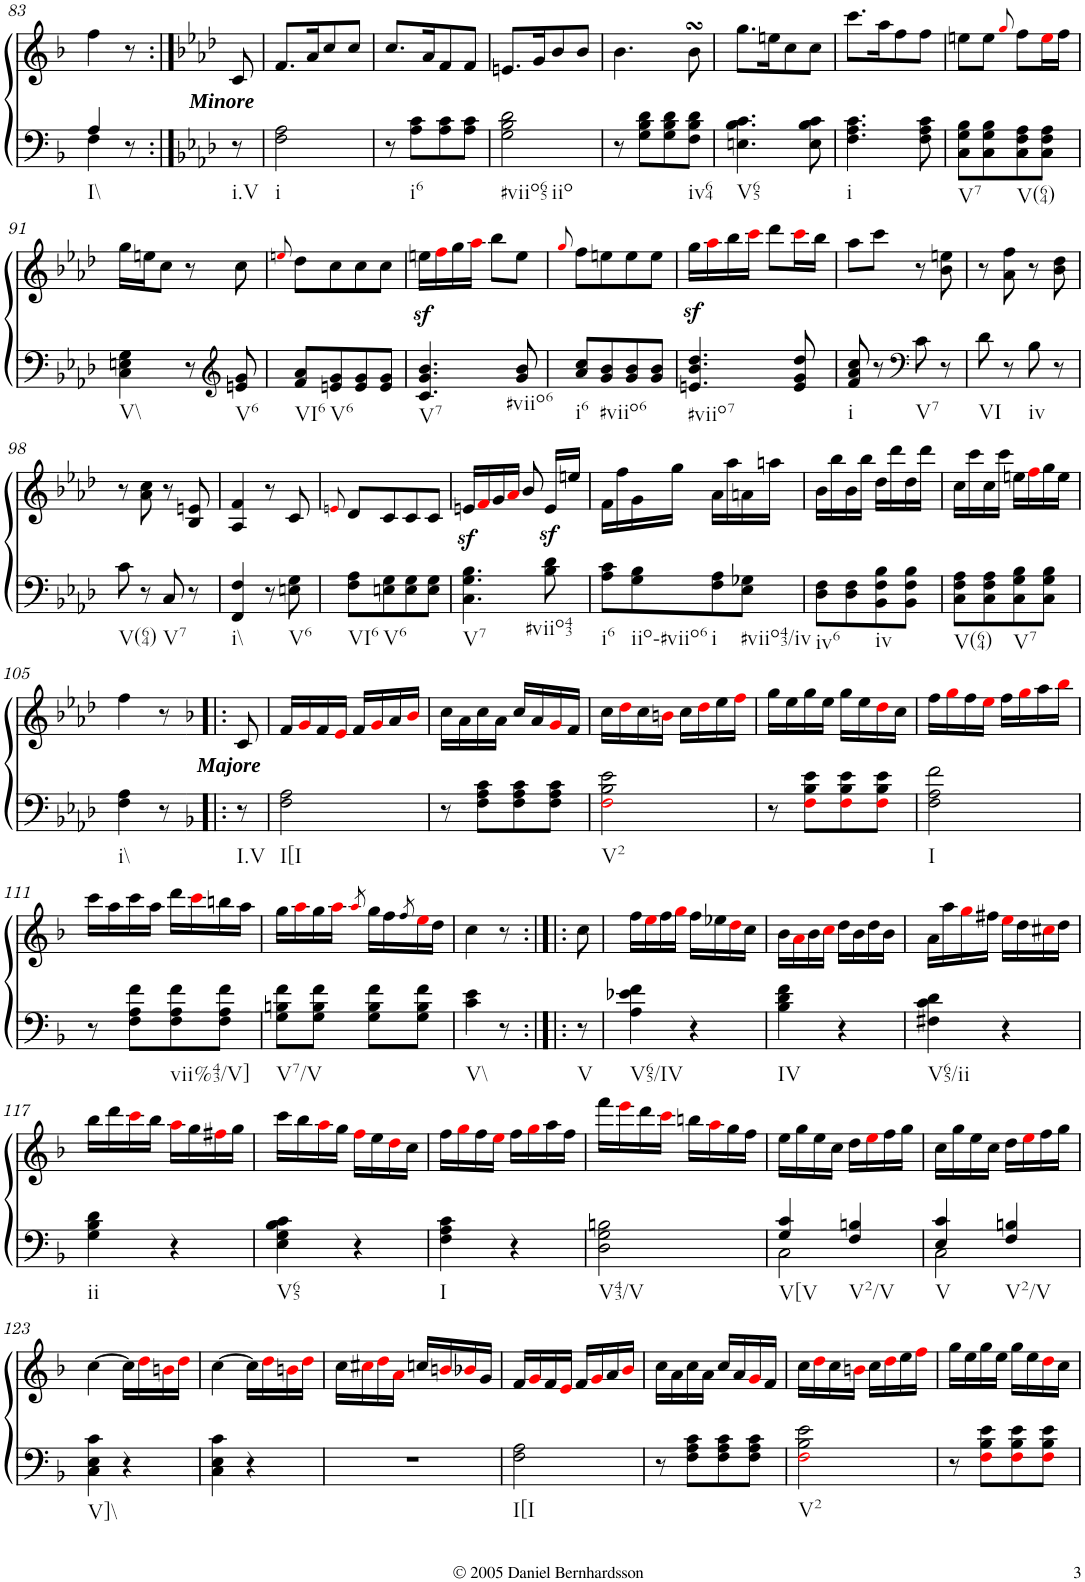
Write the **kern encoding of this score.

**kern	**kern
*part1	*part1
*staff2	*staff1
*I"Piano	*
*I'Pno.	*
!!LO:PB:g=z
*clefF4	*clefG2
*k[b-]	*k[b-]
*F:	*F:
*M2/4	*M2/4
=83	=83
*^	*
!LO:TX:b:t=I\\	!	!
4A/	4F\	4ff\
8r	8ryy	8r
*v	*v	*
=83X4:|!	=83X4:|!
*k[b-e-a-d-]	*k[b-e-a-d-]
*A-:	*A-:
*^	*
!	!	!LO:TX:b:Bi:t=Minore
!LO:TX:b:t=i.V	!	!
*v	*v	*
8r	8c/
=84	=84
!LO:TX:b:t=i	!
2F\ 2A-\	8.f/L
.	16a-/K
.	8cc/
.	8cc/J
=85	=85
8r	8.cc/L
!LO:TX:b:t=i6	!
8A-\ 8c\L	.
.	16a-/K
8A-\ 8c\	8f/
8A-\ 8c\J	8f/J
=86	=86
!LO:TX:b:t=#viio65	!
!LO:TX:b:t=iio	!
2G\ 2B-\ 2d-\	8.en/L
.	16g/K
.	8b-/
.	8b-/J
=87	=87
8r	4.b-\
8G\ 8B-\ 8d-\L	.
8G\ 8B-\ 8d-\	.
!LO:TX:b:t=iv64	!
8F\ 8B-\ 8d-\J	8b-sSSS\
=88	=88
!LO:TX:b:t=V65	!
4.En\ 4.B-\ 4.c\	8.gg\L
.	16een\K
.	8cc\
8E\ 8B-\ 8c\	8cc\J
=89	=89
!LO:TX:b:t=i	!
4.F\ 4.A-\ 4.c\	8.ccc\L
.	16aa-\K
.	8ff\
8F\ 8A-\ 8c\	8ff\J
=90	=90
!LO:TX:b:t=V7	!
8C\ 8G\ 8B-\L	8een\L
8C\ 8G\ 8B-\	8ee\J
.	8qggi/
!LO:TX:b:t=V(64)	!
8C\ 8F\ 8A-\	8ff\L
8C\ 8F\ 8A-\J	16eei\L
.	16ff\JJ
!!LO:LB:g=z
=91	=91
!LO:TX:b:t=V\\	!
4C\ 4En\ 4G\	16gg\LL
.	16een\J
.	8cc\J
8r	8r
*clefG2	*
!LO:TX:b:t=V6	!
8en/ 8g/	8cc\
=92	=92
.	8qeeni/
!LO:TX:b:t=VI6	!
8f/ 8a-/L	8dd-\L
!LO:TX:b:t=V6	!
8en/ 8g/	8cc\
8e/ 8g/	8cc\
8e/ 8g/J	8cc\J
=93	=93
!LO:TX:b:t=V7	!
4.c/ 4.g/ 4.b-/	16eenz<\LL
.	16ffi\
.	16gg\
.	16aa-i\JJ
.	8bb-\L
!LO:TX:b:t=#viio6	!
8g/ 8b-/	8ee\J
=94	=94
.	8qggi/
!LO:TX:b:t=i6	!
8a-/ 8cc/L	8ff\L
!LO:TX:b:t=#viio6	!
8g/ 8b-/	8een\
8g/ 8b-/	8ee\
8g/ 8b-/J	8ee\J
=95	=95
!LO:TX:b:t=#viio7	!
4.en/ 4.b-/ 4.dd-/	16ggz<\LL
.	16aa-i\
.	16bb-\
.	16ccci\JJ
.	8ddd-\L
8e/ 8g/ 8dd-/	16ccci\L
.	16bb-\JJ
=96	=96
!LO:TX:b:t=i	!
8f/ 8a-/ 8cc/	8aa-\L
8r	8ccc\J
*clefF4	*
!LO:TX:b:t=V7	!
8c\	8r
8r	8b-\ 8een\
=97	=97
!LO:TX:b:t=VI	!
8d-\	8r
8r	8a-\ 8ff\
!LO:TX:b:t=iv	!
8B-\	8r
8r	8b-\ 8dd-\
!!LO:LB:g=z
=98	=98
!LO:TX:b:t=V(64)	!
8c\	8r
8r	8a-\ 8cc\
!LO:TX:b:t=V7	!
8C/	8r
8r	8B-/ 8en/
=99	=99
!LO:TX:b:t=i\\	!
4FF/ 4F/	4A-/ 4f/
8r	8r
!LO:TX:b:t=V6	!
8En\ 8G\	8c/
=100	=100
.	8qeni/
!LO:TX:b:t=VI6	!
8F\ 8A-\L	8d-/L
!LO:TX:b:t=V6	!
8En\ 8G\	8c/
8E\ 8G\	8c/
8E\ 8G\J	8c/J
=101	=101
!LO:TX:b:t=V7	!
4.C\ 4.G\ 4.B-\	16enz</LL
.	16fi/
.	16g/
.	16a-i/JJ
.	8b-/
!LO:TX:b:t=#viio43	!
8B-\ 8d-\	16ez</LL
.	16een/JJ
=102	=102
!LO:TX:b:t=i6	!
8A-\ 8c\L	16f\LL
.	16ff\
!LO:TX:b:t=iio-#viio6	!
8G\ 8B-\	16g\
.	16gg\JJ
!LO:TX:b:t=i	!
8F\ 8A-\	16a-\LL
.	16aa-\
!LO:TX:b:t=#viio43/iv	!
8E-\ 8G-X\J	16an\
.	16aan\JJ
=103	=103
!LO:TX:b:t=iv6	!
8D-\ 8F\L	16b-\LL
.	16bb-\
8D-\ 8F\	16b-\
.	16bb-\JJ
!LO:TX:b:t=iv	!
8BB-\ 8F\ 8B-\	16dd-\LL
.	16ddd-\
8BB-\ 8F\ 8B-\J	16dd-\
.	16ddd-\JJ
=104	=104
!LO:TX:b:t=V(64)	!
8C\ 8F\ 8A-\L	16cc\LL
.	16ccc\
8C\ 8F\ 8A-\	16cc\
.	16ccc\JJ
!LO:TX:b:t=V7	!
8C\ 8G\ 8B-\	16een\LL
.	16ffi\
8C\ 8G\ 8B-\J	16gg\
.	16ee\JJ
!!LO:LB:g=z
=105	=105
!LO:TX:b:t=i\\	!
4F\ 4A-\	4ff\
8r	8r
=105X5!|:	=105X5!|:
*k[b-]	*k[b-]
*F:	*F:
!	!LO:TX:b:Bi:t=Majore
!LO:TX:b:t=I.V	!
8r	8c/
=106	=106
!LO:TX:b:t=I[I	!
2F\ 2A\	16f/LL
.	16gi/
.	16f/
.	16ei/JJ
.	16f/LL
.	16gi/
.	16a/
.	16b-i/JJ
=107	=107
8r	16cc\LL
.	16a\
8F\ 8A\ 8c\L	16cc\
.	16a\JJ
8F\ 8A\ 8c\	16cc/LL
.	16a/
8F\ 8A\ 8c\J	16gi/
.	16f/JJ
=108	=108
!LO:TX:b:t=V2	!
2Fi\ 2B-\ 2e\	16cc\LL
.	16ddi\
.	16cc\
.	16bni\JJ
.	16cc\LL
.	16ddi\
.	16ee\
.	16ffi\JJ
=109	=109
8r	16gg\LL
.	16ee\
8Fi\ 8B-\ 8e\L	16gg\
.	16ee\JJ
8Fi\ 8B-\ 8e\	16gg\LL
.	16ee\
8Fi\ 8B-\ 8e\J	16ddi\
.	16cc\JJ
=110	=110
!LO:TX:b:t=I	!
2F\ 2A\ 2f\	16ff\LL
.	16ggi\
.	16ff\
.	16eei\JJ
.	16ff\LL
.	16ggi\
.	16aa\
.	16bb-i\JJ
!!LO:LB:g=z
=111	=111
8r	16ccc\LL
.	16aa\
8F\ 8A\ 8f\L	16ccc\
.	16aa\JJ
!LO:TX:b:t=vii%43/V]	!
8F\ 8A\ 8f\	16ddd\LL
.	16ccci\
8F\ 8A\ 8f\J	16bbn\
.	16aa\JJ
=112	=112
!LO:TX:b:t=V7/V	!
8G\ 8Bn\ 8f\L	16gg\LL
.	16aai\
8G\ 8B\ 8f\J	16gg\
.	16aai\JJ
.	8qaai/
8G\ 8B\ 8f\L	16gg\LL
.	16ff\
.	8qff/
8G\ 8B\ 8f\J	16eei\
.	16dd\JJ
=113	=113
!LO:TX:b:t=V\\	!
4c\ 4e\	4cc\
8r	8r
=113X6:|!|:	=113X6:|!|:
!LO:TX:b:t=V	!
8r	8cc\
=114	=114
!LO:TX:b:t=V65/IV	!
4A\ 4e-X\ 4f\	16ff\LL
.	16eei\
.	16ff\
.	16ggi\JJ
4r	16ff\LL
.	16ee-X\
.	16ddi\
.	16cc\JJ
=115	=115
!LO:TX:b:t=IV	!
4B-\ 4d\ 4f\	16b-\LL
.	16ai\
.	16b-\
.	16cci\JJ
4r	16dd\LL
.	16b-\
.	16dd\
.	16b-\JJ
=116	=116
!LO:TX:b:t=V65/ii	!
4F#X\ 4c\ 4d\	16a\LL
.	16aa\
.	16ggi\
.	16ff#X\JJ
4r	16eei\LL
.	16dd\
.	16cc#Xi\
.	16dd\JJ
!!LO:LB:g=z
=117	=117
!LO:TX:b:t=ii	!
4G\ 4B-\ 4d\	16bb-\LL
.	16ddd\
.	16ccci\
.	16bb-\JJ
4r	16aai\LL
.	16gg\
.	16ff#Xi\
.	16gg\JJ
=118	=118
!LO:TX:b:t=V65	!
4E\ 4G\ 4B-\ 4c\	16ccc\LL
.	16bb-\
.	16aai\
.	16gg\JJ
4r	16ffi\LL
.	16ee\
.	16ddi\
.	16cc\JJ
=119	=119
!LO:TX:b:t=I	!
4F\ 4A\ 4c\	16ff\LL
.	16ggi\
.	16ff\
.	16eei\JJ
4r	16ff\LL
.	16ggi\
.	16aa\
.	16ff\JJ
=120	=120
!LO:TX:b:t=V43/V	!
2D\ 2G\ 2Bn\	16fff\LL
.	16eeei\
.	16ddd\
.	16ccci\JJ
.	16bbn\LL
.	16aai\
.	16gg\
.	16ff\JJ
=121	=121
*^	*
!LO:TX:b:t=V[V	!	!
4G/ 4c/	2C\	16ee\LL
.	.	16gg\
.	.	16ee\
.	.	16cc\JJ
!LO:TX:b:t=V2/V	!	!
4F/ 4Bn/	.	16dd\LL
.	.	16eei\
.	.	16ff\
.	.	16gg\JJ
=122	=122	=122
!LO:TX:b:t=V	!	!
4E/ 4c/	2C\	16cc\LL
.	.	16gg\
.	.	16ee\
.	.	16cc\JJ
!LO:TX:b:t=V2/V	!	!
4F/ 4Bn/	.	16dd\LL
.	.	16eei\
.	.	16ff\
.	.	16gg\JJ
*v	*v	*
!!LO:LB:g=z
=123	=123
!LO:TX:b:t=V]\\	!
4C\ 4E\ 4c\	[>4cc\
4r	16cc\LL]
.	16ddi\
.	16bni\
.	16ddi\JJ
=124	=124
4C\ 4E\ 4c\	[>4cc\
4r	16cc\LL]
.	16ddi\
.	16bni\
.	16ddi\JJ
=125	=125
2r	16cc\LL
.	16cc#Xi\
.	16ddi\
.	16ai\JJ
.	16ccn/LL
.	16bni/
.	16b-Xi/
.	16g/JJ
=126	=126
!LO:TX:b:t=I[I	!
2F\ 2A\	16f/LL
.	16gi/
.	16f/
.	16ei/JJ
.	16f/LL
.	16gi/
.	16a/
.	16b-i/JJ
=127	=127
8r	16cc\LL
.	16a\
8F\ 8A\ 8c\L	16cc\
.	16a\JJ
8F\ 8A\ 8c\	16cc/LL
.	16a/
8F\ 8A\ 8c\J	16gi/
.	16f/JJ
=128	=128
!LO:TX:b:t=V2	!
2Fi\ 2B-\ 2e\	16cc\LL
.	16ddi\
.	16cc\
.	16bni\JJ
.	16cc\LL
.	16ddi\
.	16ee\
.	16ffi\JJ
=129	=129
8r	16gg\LL
.	16ee\
8Fi\ 8B-\ 8e\L	16gg\
.	16ee\JJ
8Fi\ 8B-\ 8e\	16gg\LL
.	16ee\
8Fi\ 8B-\ 8e\J	16ddi\
.	16cc\JJ
=	=
*-	*-
